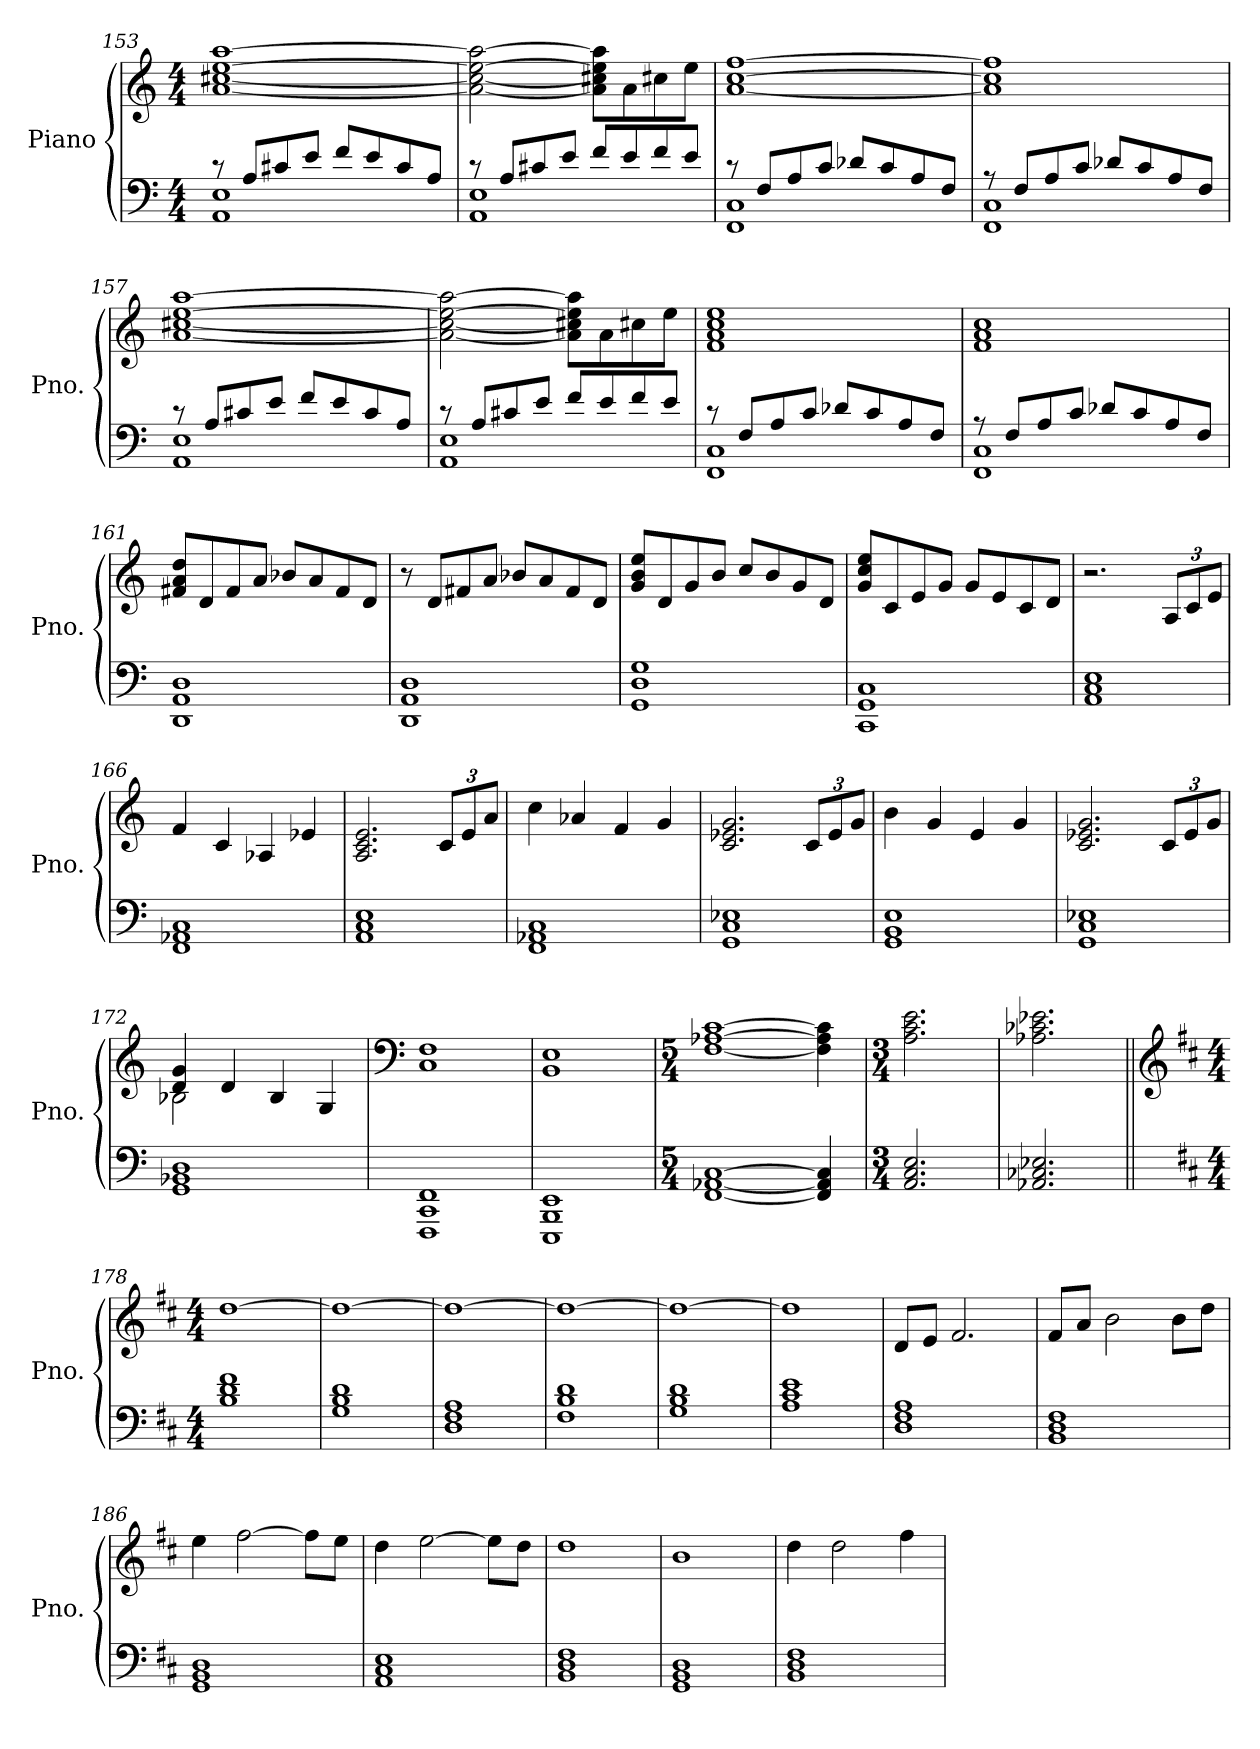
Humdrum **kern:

**kern	**kern
*part1	*part1
*staff2	*staff1
*I"Piano	*
*I'Pno.	*
*clefF4	*clefG2
*k[]	*k[]
*M4/4	*M4/4
*MM76	*MM76
=153	=153
*^	*
8r	1AA 1E	[1a [1cc#X [1ee [1aa
8A/L	.	.
8c#X/	.	.
8e/J	.	.
8f/L	.	.
8e/	.	.
8c#/	.	.
8A/J	.	.
!!LO:LB:g=z
=154	=154	=154
8r	1AA 1E	2a\_ 2cc#\_ 2ee\_ 2aa\_
8A/L	.	.
8c#X/	.	.
8e/J	.	.
8f/L	.	8a\] 8cc#X\] 8ee\] 8aa\]L
8e/	.	8a\
8f/	.	8cc#X\
8e/J	.	8ee\J
=155	=155	=155
8r	1FF 1C	[1a [1cc [1ff
8F/L	.	.
8A/	.	.
8c/J	.	.
8d-X/L	.	.
8c/	.	.
8A/	.	.
8F/J	.	.
=156	=156	=156
8r	1FF 1C	1a] 1cc] 1ff]
8F/L	.	.
8A/	.	.
8c/J	.	.
8d-X/L	.	.
8c/	.	.
8A/	.	.
8F/J	.	.
=157	=157	=157
8r	1AA 1E	[1a [1cc#X [1ee [1aa
8A/L	.	.
8c#X/	.	.
8e/J	.	.
8f/L	.	.
8e/	.	.
8c#/	.	.
8A/J	.	.
!!LO:LB:g=z
=158	=158	=158
8r	1AA 1E	2a\_ 2cc#\_ 2ee\_ 2aa\_
8A/L	.	.
8c#X/	.	.
8e/J	.	.
8f/L	.	8a\] 8cc#X\] 8ee\] 8aa\]L
8e/	.	8a\
8f/	.	8cc#X\
8e/J	.	8ee\J
=159	=159	=159
8r	1FF 1C	1f 1a 1cc 1ee
8F/L	.	.
8A/	.	.
8c/J	.	.
8d-X/L	.	.
8c/	.	.
8A/	.	.
8F/J	.	.
=160	=160	=160
8r	1FF 1C	1f 1a 1cc
8F/L	.	.
8A/	.	.
8c/J	.	.
8d-X/L	.	.
8c/	.	.
8A/	.	.
8F/J	.	.
*v	*v	*
=161	=161
1DD 1AA 1D	8f#X/ 8a/ 8dd/L
.	8d/
.	8f#/
.	8a/J
.	8b-X/L
.	8a/
.	8f#/
.	8d/J
!!LO:LB:g=z
=162	=162
1DD 1AA 1D	8r
.	8d/L
.	8f#X/
.	8a/J
.	8b-X/L
.	8a/
.	8f#/
.	8d/J
=163	=163
1GG 1D 1G	8g/ 8b/ 8ee/L
.	8d/
.	8g/
.	8b/J
.	8cc/L
.	8b/
.	8g/
.	8d/J
=164	=164
1CC 1GG 1C	8g/ 8cc/ 8ee/L
.	8c/
.	8e/
.	8g/J
.	8g/L
.	8e/
.	8c/
.	8d/J
=165	=165
*	*MM60
1AA 1C 1E	2.r
*	*Xbrackettup
.	12A/L
.	12c/
.	12e/J
=166	=166
1FF 1AA-X 1C	4f/
.	4c/
.	4A-X/
.	4e-X/
=167	=167
1AA 1C 1E	2.A/ 2.c/ 2.e/
.	12c/L
.	12e/
.	12a/J
!!LO:LB:g=z
=168	=168
1FF 1AA-X 1C	4cc\
.	4a-X/
.	4f/
.	4g/
=169	=169
1GG 1C 1E-X	2.c/ 2.e-X/ 2.g/
.	12c/L
.	12e-/
.	12g/J
=170	=170
1GG 1BB 1E	4b\
.	4g/
.	4e/
.	4g/
=171	=171
1GG 1C 1E-X	2.c/ 2.e-X/ 2.g/
.	12c/L
.	12e-/
.	12g/J
=172	=172
*	*^
1GG 1BB-X 1D	4d/ 4g/	2B-X\
.	4d/	.
.	4B-/	2ryy
.	4G/	.
*	*v	*v
=173	=173
*	*clefF4
1FFF 1CC 1FF	1C 1F
=174	=174
1EEE 1BBB 1EE	1BB 1E
=175	=175
*M5/4	*M5/4
[1FF [1AA-X [1C	[1F [1A-X [1c
4FF/] 4AA-/] 4C/]	4F\] 4A-\] 4c\]
=176	=176
*M3/4	*M3/4
2.AA/ 2.C/ 2.E/	2.A\ 2.c\ 2.e\
!!LO:PB:g=z
=177	=177
2.AA-X/ 2.C-X/ 2.E-X/	2.A-X\ 2.c-X\ 2.e-X\
=178||	=178||
*	*clefG2
*k[f#c#]	*k[f#c#]
*M4/4	*M4/4
*	*MM108
1B 1d 1f#	[1dd
=179	=179
1G 1B 1d	1dd_
=180	=180
1D 1F# 1A	1dd_
=181	=181
1F# 1B 1d	1dd_
=182	=182
1G 1B 1d	1dd_
=183	=183
1A 1c# 1e	1dd]
=184	=184
1D 1F# 1A	8d/L
.	8e/J
.	2.f#/
=185	=185
1BB 1D 1F#	8f#/L
.	8a/J
.	2b\
.	8b\L
.	8dd\J
=186	=186
1GG 1BB 1D	4ee\
.	[2ff#\
.	8ff#\L]
.	8ee\J
=187	=187
1AA 1C# 1E	4dd\
.	[2ee\
.	8ee\L]
.	8dd\J
=188	=188
1BB 1D 1F#	1dd
!!LO:LB:g=z
=189	=189
1GG 1BB 1D	1b
=190	=190
1BB 1D 1F#	4dd\
.	2dd\
.	4ff#\
=	=
*-	*-
